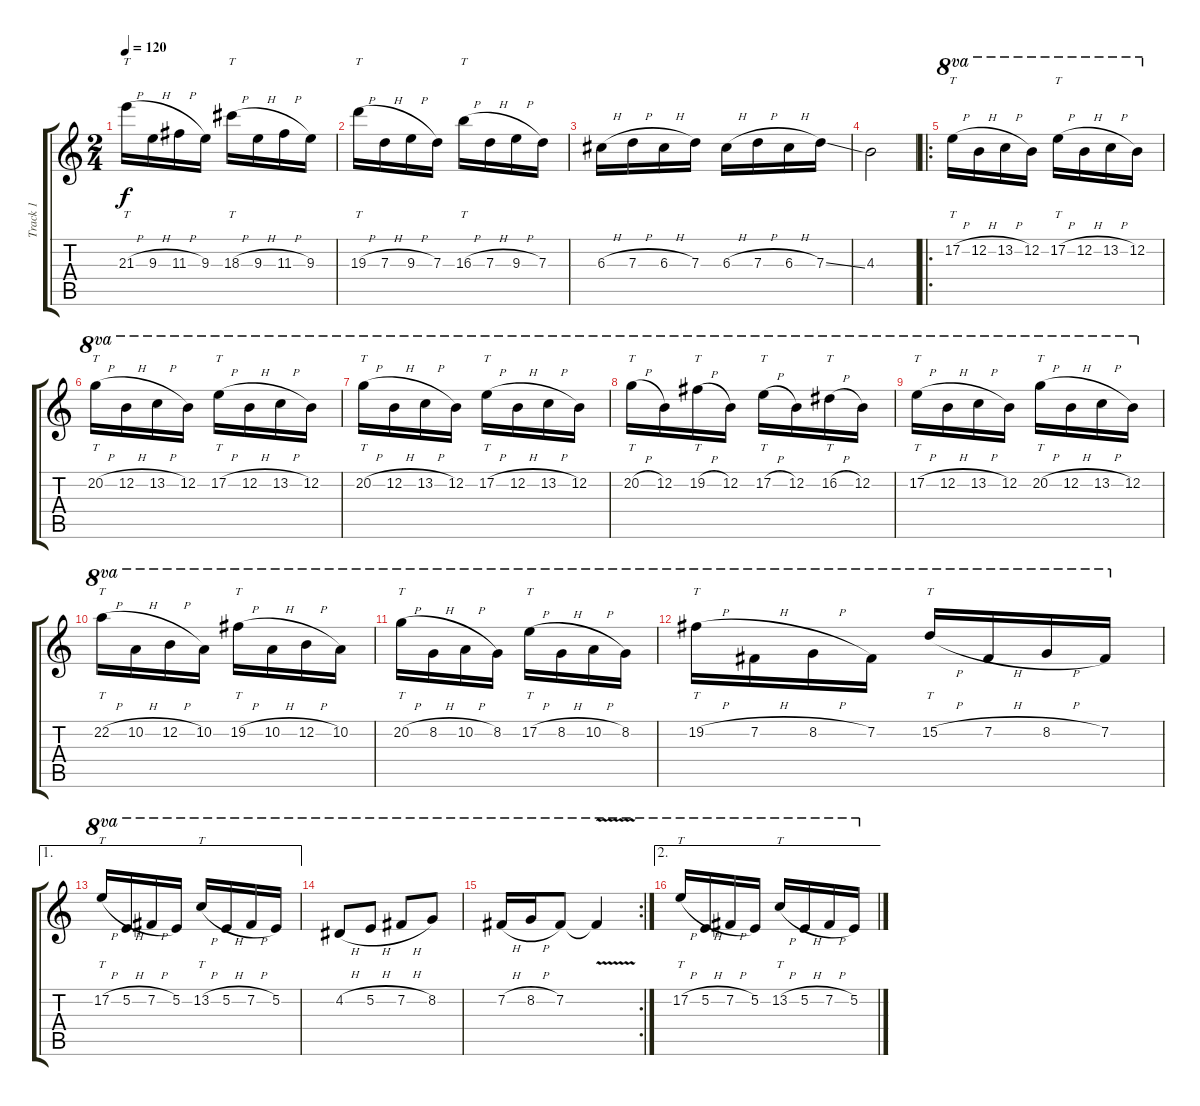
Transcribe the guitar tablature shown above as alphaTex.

\track ("Track 1" "Track 1") {instrument electricguitarjazz}
\staff {score tabs}
\tuning (E4 B3 G3 D3 A2 E2) {hide}
\ts (2 4)
\tempo 120
\clef g2
\ks c
21.3{h}.16{tt dy f} 9.3{h}.16 11.3{h}.16 9.3.16 18.3{h}.16{tt} 9.3{h}.16 11.3{h}.16 9.3.16 |
19.3{h}.16{tt} 7.3{h}.16 9.3{h}.16 7.3.16 16.3{h}.16{tt} 7.3{h}.16 9.3{h}.16 7.3.16 |
6.3{h}.16 7.3{h}.16 6.3{h}.16 7.3.16 6.3{h}.16 7.3{h}.16 6.3{h}.16 7.3{ss}.16 |
4.3.2 |
\ro
17.2{h}.16{tt ot 8va} 12.2{h}.16{ot 8va} 13.2{h}.16{ot 8va} 12.2.16{ot 8va} 17.2{h}.16{tt ot 8va} 12.2{h}.16{ot 8va} 13.2{h}.16{ot 8va} 12.2.16{ot 8va} |
20.2{h}.16{tt ot 8va} 12.2{h}.16{ot 8va} 13.2{h}.16{ot 8va} 12.2.16{ot 8va} 17.2{h}.16{tt ot 8va} 12.2{h}.16{ot 8va} 13.2{h}.16{ot 8va} 12.2.16{ot 8va} |
20.2{h}.16{tt ot 8va} 12.2{h}.16{ot 8va} 13.2{h}.16{ot 8va} 12.2.16{ot 8va} 17.2{h}.16{tt ot 8va} 12.2{h}.16{ot 8va} 13.2{h}.16{ot 8va} 12.2.16{ot 8va} |
20.2{h}.16{tt ot 8va} 12.2.16{ot 8va} 19.2{h}.16{tt ot 8va} 12.2.16{ot 8va} 17.2{h}.16{tt ot 8va} 12.2.16{ot 8va} 16.2{h}.16{tt ot 8va} 12.2.16{ot 8va} |
17.2{h}.16{tt ot 8va} 12.2{h}.16{ot 8va} 13.2{h}.16{ot 8va} 12.2.16{ot 8va} 20.2{h}.16{tt ot 8va} 12.2{h}.16{ot 8va} 13.2{h}.16{ot 8va} 12.2.16{ot 8va} |
22.2{h}.16{tt ot 8va} 10.2{h}.16{ot 8va} 12.2{h}.16{ot 8va} 10.2.16{ot 8va} 19.2{h}.16{tt ot 8va} 10.2{h}.16{ot 8va} 12.2{h}.16{ot 8va} 10.2.16{ot 8va} |
20.2{h}.16{tt ot 8va} 8.2{h}.16{ot 8va} 10.2{h}.16{ot 8va} 8.2.16{ot 8va} 17.2{h}.16{tt ot 8va} 8.2{h}.16{ot 8va} 10.2{h}.16{ot 8va} 8.2.16{ot 8va} |
19.2{h}.16{tt ot 8va} 7.2{h}.16{ot 8va} 8.2{h}.16{ot 8va} 7.2.16{ot 8va} 15.2{h}.16{tt ot 8va} 7.2{h}.16{ot 8va} 8.2{h}.16{ot 8va} 7.2.16{ot 8va} |
\ae 1
17.2{h}.16{tt ot 8va} 5.2{h}.16{ot 8va} 7.2{h}.16{ot 8va} 5.2.16{ot 8va} 13.2{h}.16{tt ot 8va} 5.2{h}.16{ot 8va} 7.2{h}.16{ot 8va} 5.2.16{ot 8va} |
4.2{h}.8{ot 8va} 5.2{h}.8{ot 8va} 7.2{h}.8{ot 8va} 8.2.8{ot 8va} |
\rc 2
7.2{h}.16{ot 8va} 8.2{h}.16{ot 8va} 7.2.8{ot 8va} 7.2{v t}.4{ot 8va} |
\ae 2
17.2{h}.16{tt ot 8va} 5.2{h}.16{ot 8va} 7.2{h}.16{ot 8va} 5.2.16{ot 8va} 13.2{h}.16{tt ot 8va} 5.2{h}.16{ot 8va} 7.2{h}.16{ot 8va} 5.2.16{ot 8va}
